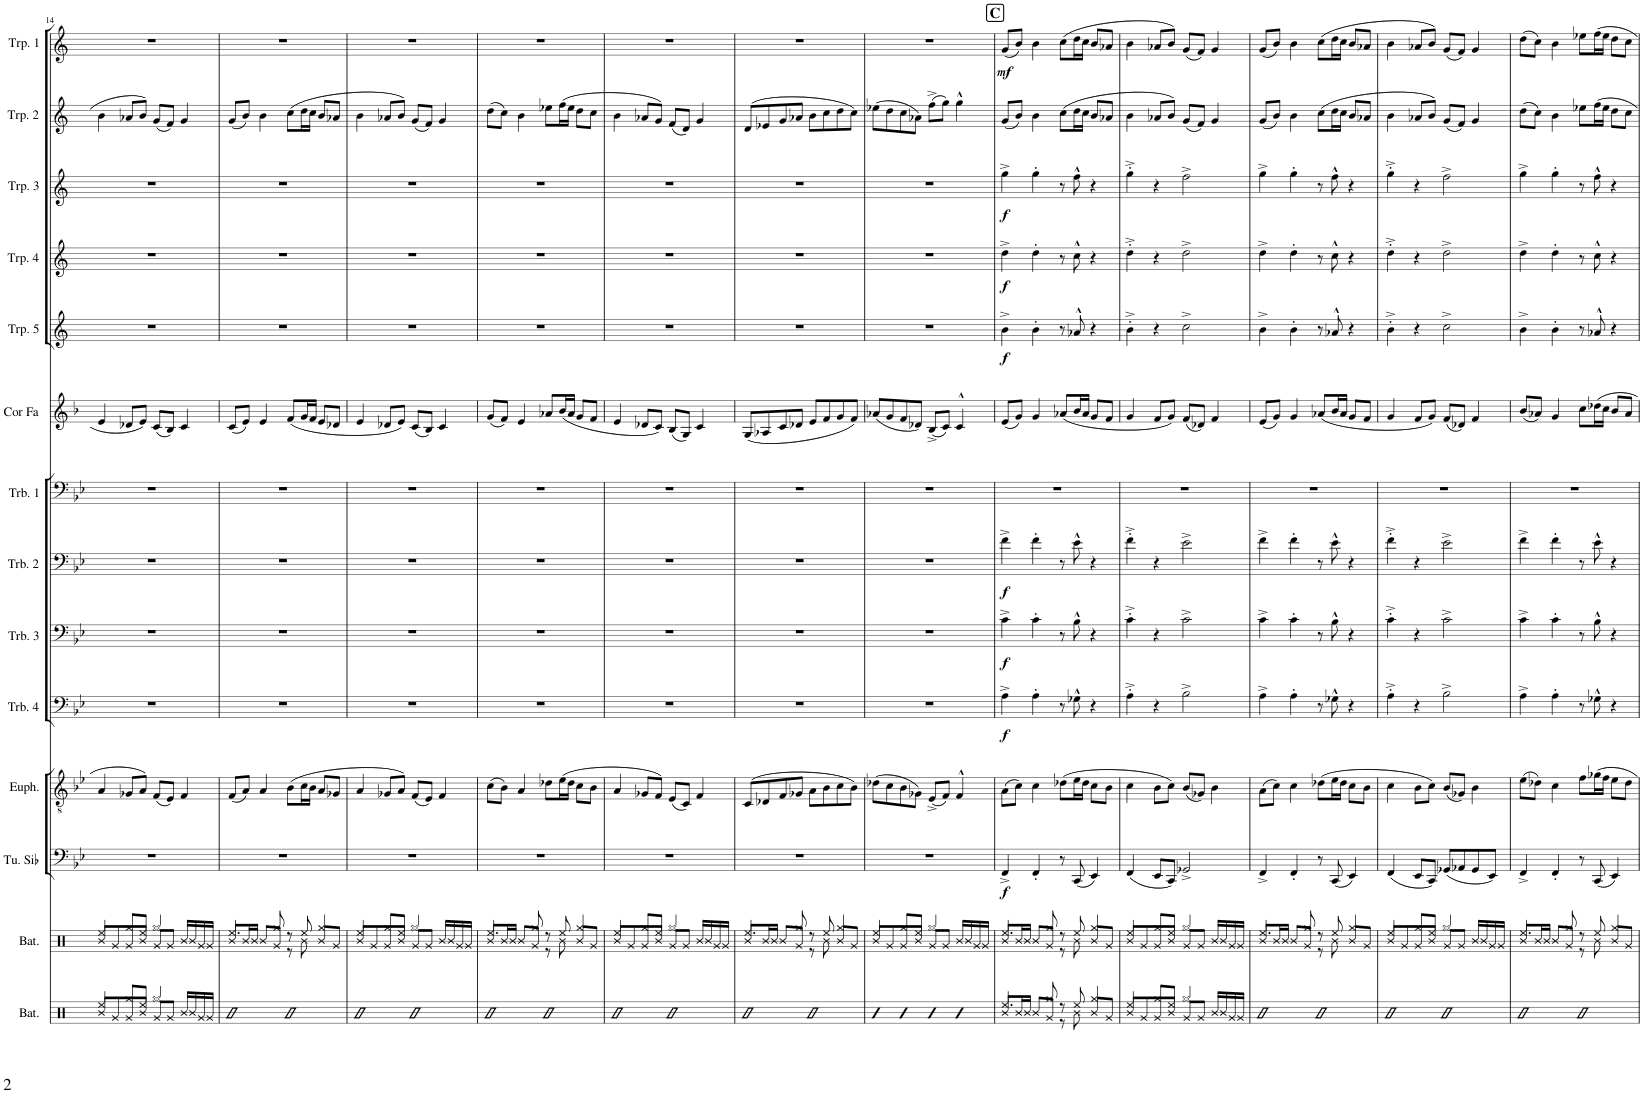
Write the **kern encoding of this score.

**kern	**kern	**kern	**dynam	**kern	**kern	**dynam	**kern	**dynam	**kern	**dynam	**kern	**kern	**kern	**dynam	**kern	**dynam	**kern	**dynam	**kern	**kern	**dynam
*part14	*part13	*part12	*part12	*part11	*part10	*part10	*part9	*part9	*part8	*part8	*part7	*part6	*part5	*part5	*part4	*part4	*part3	*part3	*part2	*part1	*part1
*staff14	*staff13	*staff12	*staff12	*staff11	*staff10	*staff10	*staff9	*staff9	*staff8	*staff8	*staff7	*staff6	*staff5	*staff5	*staff4	*staff4	*staff3	*staff3	*staff2	*staff1	*staff1
*I"Batterie	*I"Batterie	*I"Tuba en Sib	*	*I"Euphonium	*I"Trombone 4	*	*I"Trombone 3	*	*I"Trombone 2	*	*I"Trombone 1	*I"Cor en Fa	*I"Trompette 5	*	*I"Trompette 4	*	*I"Trompette 3	*	*I"Trompette 2	*I"Trompette 1	*
*I'Bat.	*I'Bat.	*I'Tu. Sib	*	*I'Euph.	*I'Trb. 4	*	*I'Trb. 3	*	*I'Trb. 2	*	*I'Trb. 1	*I'Cor Fa	*I'Trp. 5	*	*I'Trp. 4	*	*I'Trp. 3	*	*I'Trp. 2	*I'Trp. 1	*
!!LO:PB:g=z
*clefX	*clefX	*clefF4	*	*clefGv2	*clefF4	*	*clefF4	*	*clefF4	*	*clefF4	*clefG2	*clefG2	*	*clefG2	*	*clefG2	*	*clefG2	*clefG2	*
*	*	*	*	*	*	*	*	*	*	*	*	*Trd4c7	*Trd1c2	*	*Trd1c2	*	*Trd1c2	*	*Trd1c2	*Trd1c2	*
*k[]	*k[]	*k[b-e-]	*	*k[b-e-]	*k[b-e-]	*	*k[b-e-]	*	*k[b-e-]	*	*k[b-e-]	*k[b-]	*k[]	*	*k[]	*	*k[]	*	*k[]	*k[]	*
*M2/2	*M2/2	*M2/2	*	*M2/2	*M2/2	*	*M2/2	*	*M2/2	*	*M2/2	*M2/2	*M2/2	*	*M2/2	*	*M2/2	*	*M2/2	*M2/2	*
=14	=14	=14	=14	=14	=14	=14	=14	=14	=14	=14	=14	=14	=14	=14	=14	=14	=14	=14	=14	=14	=14
*^	*^	*	*	*	*	*	*	*	*	*	*	*	*	*	*	*	*	*	*	*	*
4Ree/	8R/L	4Ree/	8R/L	1r	.	4A/	1r	.	1r	.	1r	.	1r	4e/	1r	.	1r	.	1r	.	4b\	1r	.
.	8Rg/	.	8Rg/	.	.	.	.	.	.	.	.	.	.	.	.	.	.	.	.	.	.	.	.
8Rgg/L	8Rg/	8Rgg/L	8Rg/	.	.	8G-X/L	.	.	.	.	.	.	.	8d-X/L	.	.	.	.	.	.	8a-X/L	.	.
8Ree/J	8R/J	8Ree/J	8R/J	.	.	8A/J	.	.	.	.	.	.	.	8e/J	.	.	.	.	.	.	8b/J	.	.
2Rgg/	8Rg/L	2Rgg/	8Rg/L	.	.	(8F/L	.	.	.	.	.	.	.	(8c/L	.	.	.	.	.	.	(8g/L	.	.
.	8Rg/J	.	8Rg/J	.	.	8E-/J)	.	.	.	.	.	.	.	8B-/J)	.	.	.	.	.	.	8f/J)	.	.
.	16R/LL	.	16R/LL	.	.	4F/	.	.	.	.	.	.	.	4c/	.	.	.	.	.	.	4g/	.	.
.	16R/	.	16R/	.	.	.	.	.	.	.	.	.	.	.	.	.	.	.	.	.	.	.	.
.	16Rg/	.	16Rg/	.	.	.	.	.	.	.	.	.	.	.	.	.	.	.	.	.	.	.	.
.	16Rg/JJ	.	16Rg/JJ	.	.	.	.	.	.	.	.	.	.	.	.	.	.	.	.	.	.	.	.
*v	*v	*	*	*	*	*	*	*	*	*	*	*	*	*	*	*	*	*	*	*	*	*	*
=15	=15	=15	=15	=15	=15	=15	=15	=15	=15	=15	=15	=15	=15	=15	=15	=15	=15	=15	=15	=15	=15	=15
2R	4.Ree/	8R/L	1r	.	(8F/L	1r	.	1r	.	1r	.	1r	(8c/L	1r	.	1r	.	1r	.	(8g/L	1r	.
.	.	16R/L	.	.	8A/J)	.	.	.	.	.	.	.	8e/J)	.	.	.	.	.	.	8b/J)	.	.
.	.	16R/JJ	.	.	.	.	.	.	.	.	.	.	.	.	.	.	.	.	.	.	.	.
.	.	8R/L	.	.	4A/	.	.	.	.	.	.	.	4e/	.	.	.	.	.	.	4b\	.	.
.	8Rgg/	8Rg/J	.	.	.	.	.	.	.	.	.	.	.	.	.	.	.	.	.	.	.	.
2R	8r	8r	.	.	(8B-\L	.	.	.	.	.	.	.	(8f/L	.	.	.	.	.	.	(8cc\L	.	.
.	8Ree/	8R\	.	.	16c\L	.	.	.	.	.	.	.	16g/L	.	.	.	.	.	.	16dd\L	.	.
.	.	.	.	.	16B-\JJ	.	.	.	.	.	.	.	16f/JJ	.	.	.	.	.	.	16cc\JJ	.	.
.	4Rgg/	8R/L	.	.	8A/L	.	.	.	.	.	.	.	8e/L	.	.	.	.	.	.	8b/L	.	.
.	.	8Rg/J	.	.	8G-X/J	.	.	.	.	.	.	.	8d-X/J	.	.	.	.	.	.	8a-X/J	.	.
=16	=16	=16	=16	=16	=16	=16	=16	=16	=16	=16	=16	=16	=16	=16	=16	=16	=16	=16	=16	=16	=16	=16
2R	4Ree/	8R/L	1r	.	4A/	1r	.	1r	.	1r	.	1r	4e/	1r	.	1r	.	1r	.	4b\	1r	.
.	.	8Rg/	.	.	.	.	.	.	.	.	.	.	.	.	.	.	.	.	.	.	.	.
.	8Rgg/L	8Rg/	.	.	8G-X/L	.	.	.	.	.	.	.	8d-X/L	.	.	.	.	.	.	8a-X/L	.	.
.	8Ree/J	8R/J	.	.	8A/J)	.	.	.	.	.	.	.	8e/J)	.	.	.	.	.	.	8b/J)	.	.
2R	2Rgg/	8Rg/L	.	.	(8F/L	.	.	.	.	.	.	.	(8c/L	.	.	.	.	.	.	(8g/L	.	.
.	.	8Rg/J	.	.	8E-/J)	.	.	.	.	.	.	.	8B-/J)	.	.	.	.	.	.	8f/J)	.	.
.	.	16R/LL	.	.	4F/	.	.	.	.	.	.	.	4c/	.	.	.	.	.	.	4g/	.	.
.	.	16R/	.	.	.	.	.	.	.	.	.	.	.	.	.	.	.	.	.	.	.	.
.	.	16Rg/	.	.	.	.	.	.	.	.	.	.	.	.	.	.	.	.	.	.	.	.
.	.	16Rg/JJ	.	.	.	.	.	.	.	.	.	.	.	.	.	.	.	.	.	.	.	.
=17	=17	=17	=17	=17	=17	=17	=17	=17	=17	=17	=17	=17	=17	=17	=17	=17	=17	=17	=17	=17	=17	=17
2R	4.Ree/	8R/L	1r	.	(8c\L	1r	.	1r	.	1r	.	1r	(8g/L	1r	.	1r	.	1r	.	(8dd\L	1r	.
.	.	16R/L	.	.	8B-\J)	.	.	.	.	.	.	.	8f/J)	.	.	.	.	.	.	8cc\J)	.	.
.	.	16R/JJ	.	.	.	.	.	.	.	.	.	.	.	.	.	.	.	.	.	.	.	.
.	.	8R/L	.	.	4A/	.	.	.	.	.	.	.	4e/	.	.	.	.	.	.	4b\	.	.
.	8Rgg/	8Rg/J	.	.	.	.	.	.	.	.	.	.	.	.	.	.	.	.	.	.	.	.
2R	8r	8r	.	.	8d-X\L	.	.	.	.	.	.	.	8a-X/L	.	.	.	.	.	.	8ee-X\L	.	.
.	8Ree/	8R\	.	.	(16e-\L	.	.	.	.	.	.	.	(16b-/L	.	.	.	.	.	.	(16ff\L	.	.
.	.	.	.	.	16d-\JJ	.	.	.	.	.	.	.	16a-/JJ	.	.	.	.	.	.	16ee-\JJ	.	.
.	4Rgg/	8R/L	.	.	8c\L	.	.	.	.	.	.	.	8g/L	.	.	.	.	.	.	8dd\L	.	.
.	.	8Rg/J	.	.	8B-\J	.	.	.	.	.	.	.	8f/J	.	.	.	.	.	.	8cc\J	.	.
=18	=18	=18	=18	=18	=18	=18	=18	=18	=18	=18	=18	=18	=18	=18	=18	=18	=18	=18	=18	=18	=18	=18
2R	4Ree/	8R/L	1r	.	4A/	1r	.	1r	.	1r	.	1r	4e/	1r	.	1r	.	1r	.	4b\	1r	.
.	.	8Rg/	.	.	.	.	.	.	.	.	.	.	.	.	.	.	.	.	.	.	.	.
.	8Rgg/L	8Rg/	.	.	8G-X/L	.	.	.	.	.	.	.	8d-X/L	.	.	.	.	.	.	8a-X/L	.	.
.	8Ree/J	8R/J	.	.	8F/J)	.	.	.	.	.	.	.	8c/J)	.	.	.	.	.	.	8g/J)	.	.
2R	2Rgg/	8Rg/L	.	.	(8E-/L	.	.	.	.	.	.	.	(8B-/L	.	.	.	.	.	.	(8f/L	.	.
.	.	8Rg/J	.	.	8C/J)	.	.	.	.	.	.	.	8G/J)	.	.	.	.	.	.	8d/J)	.	.
.	.	16R/LL	.	.	4F/	.	.	.	.	.	.	.	4c/	.	.	.	.	.	.	4g/	.	.
.	.	16R/	.	.	.	.	.	.	.	.	.	.	.	.	.	.	.	.	.	.	.	.
.	.	16Rg/	.	.	.	.	.	.	.	.	.	.	.	.	.	.	.	.	.	.	.	.
.	.	16Rg/JJ	.	.	.	.	.	.	.	.	.	.	.	.	.	.	.	.	.	.	.	.
=19	=19	=19	=19	=19	=19	=19	=19	=19	=19	=19	=19	=19	=19	=19	=19	=19	=19	=19	=19	=19	=19	=19
2R	4.Ree/	8R/L	1r	.	(8C/L	1r	.	1r	.	1r	.	1r	(8G/L	1r	.	1r	.	1r	.	(8d/L	1r	.
.	.	16R/L	.	.	8D-X/	.	.	.	.	.	.	.	8A-X/	.	.	.	.	.	.	8e-X/	.	.
.	.	16R/JJ	.	.	.	.	.	.	.	.	.	.	.	.	.	.	.	.	.	.	.	.
.	.	8R/L	.	.	8F/	.	.	.	.	.	.	.	8c/	.	.	.	.	.	.	8g/	.	.
.	8Rgg/	8Rg/J	.	.	8G-X/J	.	.	.	.	.	.	.	8d-X/J	.	.	.	.	.	.	8a-X/J	.	.
2R	8r	8r	.	.	8A\L	.	.	.	.	.	.	.	8e/L	.	.	.	.	.	.	8b\L	.	.
.	8Ree/	8R\	.	.	8B-\	.	.	.	.	.	.	.	8f/	.	.	.	.	.	.	8cc\	.	.
.	4Rgg/	8R/L	.	.	8c\	.	.	.	.	.	.	.	8g/	.	.	.	.	.	.	8dd\	.	.
.	.	8Rg/J	.	.	8B-\J)	.	.	.	.	.	.	.	8f/J)	.	.	.	.	.	.	8cc\J)	.	.
=20	=20	=20	=20	=20	=20	=20	=20	=20	=20	=20	=20	=20	=20	=20	=20	=20	=20	=20	=20	=20	=20	=20
4R	4Ree/	8R/L	1r	.	(8d-X\L	1r	.	1r	.	1r	.	1r	(8a-X/L	1r	.	1r	.	1r	.	(8ee-X\L	1r	.
.	.	8Rg/	.	.	8c\	.	.	.	.	.	.	.	8g/	.	.	.	.	.	.	8dd\	.	.
4R	8Rgg/L	8Rg/	.	.	8B-\	.	.	.	.	.	.	.	8f/	.	.	.	.	.	.	8cc\	.	.
.	8Ree/J	8R/J	.	.	8G-X\J)	.	.	.	.	.	.	.	8d-X/J)	.	.	.	.	.	.	8a-X\J)	.	.
4R	2Rgg/	8Rg/L	.	.	(8E-^/L	.	.	.	.	.	.	.	(8B-^/L	.	.	.	.	.	.	(8ff^\L	.	.
.	.	8Rg/J	.	.	8F/J)	.	.	.	.	.	.	.	8c/J)	.	.	.	.	.	.	8gg\J)	.	.
4R	.	16R/LL	.	.	4F^^/	.	.	.	.	.	.	.	4c^^/	.	.	.	.	.	.	4gg^^\	.	.
.	.	16R/	.	.	.	.	.	.	.	.	.	.	.	.	.	.	.	.	.	.	.	.
.	.	16Rg/	.	.	.	.	.	.	.	.	.	.	.	.	.	.	.	.	.	.	.	.
.	.	16Rg/JJ	.	.	.	.	.	.	.	.	.	.	.	.	.	.	.	.	.	.	.	.
!!LO:REH:place=s1:a:B:cj:fs=14:t=C
=21	=21	=21	=21	=21	=21	=21	=21	=21	=21	=21	=21	=21	=21	=21	=21	=21	=21	=21	=21	=21	=21	=21
*^	*	*	*	*	*	*	*	*	*	*	*	*	*	*	*	*	*	*	*	*	*	*
!	!	!	!	!	!LO:DY:b	!	!	!LO:DY:b	!	!LO:DY:b	!	!LO:DY:b	!	!	!	!LO:DY:b	!	!LO:DY:b	!	!LO:DY:b	!	!	!LO:DY:b
4.Ree/	8R/L	4.Ree/	8R/L	4FF^/	f	(8A\L	4A^\	f	4c^\	f	4f^\	f	1r	(8e/L	4b^\	f	4dd^\	f	4gg^\	f	(8g/L	(8g/L	mf
.	16R/L	.	16R/L	.	.	8c\J)	.	.	.	.	.	.	.	8g/J)	.	.	.	.	.	.	8b/J)	8b/J)	.
.	16R/JJ	.	16R/JJ	.	.	.	.	.	.	.	.	.	.	.	.	.	.	.	.	.	.	.	.
.	8R/L	.	8R/L	4FF'/	.	4c\	4A'\	.	4c'\	.	4f'\	.	.	4g/	4b'\	.	4dd'\	.	4gg'\	.	4b\	4b\	.
8Rgg/	8Rg/J	8Rgg/	8Rg/J	.	.	.	.	.	.	.	.	.	.	.	.	.	.	.	.	.	.	.	.
8r	8r	8r	8r	8r	.	(8d-X\L	8r	.	8r	.	8r	.	.	(8a-X/L	8r	.	8r	.	8r	.	(8cc\L	(8cc\L	.
8Ree/	8R\	8Ree/	8R\	(8CC/	.	16e-\L	8G-X^^\	.	8B-^^\	.	8e-^^\	.	.	16b-/L	8a-X^^/	.	8cc^^\	.	8ff^^\	.	16dd\L	16dd\L	.
.	.	.	.	.	.	16d-\JJ	.	.	.	.	.	.	.	16a-/JJ	.	.	.	.	.	.	16cc\JJ	16cc\JJ	.
4Rgg/	8R/L	4Rgg/	8R/L	4EE-/)	.	8c\L	4r	.	4r	.	4r	.	.	8g/L	4r	.	4r	.	4r	.	8b/L	8b/L	.
.	8Rg/J	.	8Rg/J	.	.	8B-\J	.	.	.	.	.	.	.	8f/J	.	.	.	.	.	.	8a-X/J	8a-X/J	.
=22	=22	=22	=22	=22	=22	=22	=22	=22	=22	=22	=22	=22	=22	=22	=22	=22	=22	=22	=22	=22	=22	=22	=22
4Ree/	8R/L	4Ree/	8R/L	(4FF/	.	4c\	4A'^\	.	4c'^\	.	4f'^\	.	1r	4g/	4b'^\	.	4dd'^\	.	4gg'^\	.	4b\	4b\	.
.	8Rg/	.	8Rg/	.	.	.	.	.	.	.	.	.	.	.	.	.	.	.	.	.	.	.	.
8Rgg/L	8Rg/	8Rgg/L	8Rg/	8EE-/L	.	8B-\L	4r	.	4r	.	4r	.	.	8f/L	4r	.	4r	.	4r	.	8a-X/L	8a-X/L	.
8Ree/J	8R/J	8Ree/J	8R/J	8CC/J)	.	8c\J)	.	.	.	.	.	.	.	8g/J)	.	.	.	.	.	.	8b/J)	8b/J)	.
2Rgg/	8Rg/L	2Rgg/	8Rg/L	2GG-X^/	.	(8B-/L	2B-^\	.	2c^\	.	2e-^\	.	.	(8f/L	2cc^\	.	2dd^\	.	2ff^\	.	(8g/L	(8g/L	.
.	8Rg/J	.	8Rg/J	.	.	8G-X/J)	.	.	.	.	.	.	.	8d-X/J)	.	.	.	.	.	.	8f/J)	8f/J)	.
.	16R/LL	.	16R/LL	.	.	4B-\	.	.	.	.	.	.	.	4f/	.	.	.	.	.	.	4g/	4g/	.
.	16R/	.	16R/	.	.	.	.	.	.	.	.	.	.	.	.	.	.	.	.	.	.	.	.
.	16Rg/	.	16Rg/	.	.	.	.	.	.	.	.	.	.	.	.	.	.	.	.	.	.	.	.
.	16Rg/JJ	.	16Rg/JJ	.	.	.	.	.	.	.	.	.	.	.	.	.	.	.	.	.	.	.	.
*v	*v	*	*	*	*	*	*	*	*	*	*	*	*	*	*	*	*	*	*	*	*	*	*
=23	=23	=23	=23	=23	=23	=23	=23	=23	=23	=23	=23	=23	=23	=23	=23	=23	=23	=23	=23	=23	=23	=23
2R	4.Ree/	8R/L	4FF^/	.	(8A\L	4A^\	.	4c^\	.	4f^\	.	1r	(8e/L	4b^\	.	4dd^\	.	4gg^\	.	(8g/L	(8g/L	.
.	.	16R/L	.	.	8c\J)	.	.	.	.	.	.	.	8g/J)	.	.	.	.	.	.	8b/J)	8b/J)	.
.	.	16R/JJ	.	.	.	.	.	.	.	.	.	.	.	.	.	.	.	.	.	.	.	.
.	.	8R/L	4FF'/	.	4c\	4A'\	.	4c'\	.	4f'\	.	.	4g/	4b'\	.	4dd'\	.	4gg'\	.	4b\	4b\	.
.	8Rgg/	8Rg/J	.	.	.	.	.	.	.	.	.	.	.	.	.	.	.	.	.	.	.	.
2R	8r	8r	8r	.	(8d-X\L	8r	.	8r	.	8r	.	.	(8a-X/L	8r	.	8r	.	8r	.	(8cc\L	(8cc\L	.
.	8Ree/	8R\	(8CC/	.	16e-\L	8G-X^^\	.	8B-^^\	.	8e-^^\	.	.	16b-/L	8a-X^^/	.	8cc^^\	.	8ff^^\	.	16dd\L	16dd\L	.
.	.	.	.	.	16d-\JJ	.	.	.	.	.	.	.	16a-/JJ	.	.	.	.	.	.	16cc\JJ	16cc\JJ	.
.	4Rgg/	8R/L	4EE-/)	.	8c\L	4r	.	4r	.	4r	.	.	8g/L	4r	.	4r	.	4r	.	8b/L	8b/L	.
.	.	8Rg/J	.	.	8B-\J	.	.	.	.	.	.	.	8f/J	.	.	.	.	.	.	8a-X/J	8a-X/J	.
=24	=24	=24	=24	=24	=24	=24	=24	=24	=24	=24	=24	=24	=24	=24	=24	=24	=24	=24	=24	=24	=24	=24
2R	4Ree/	8R/L	(4FF/	.	4c\	4A'^\	.	4c'^\	.	4f'^\	.	1r	4g/	4b'^\	.	4dd'^\	.	4gg'^\	.	4b\	4b\	.
.	.	8Rg/	.	.	.	.	.	.	.	.	.	.	.	.	.	.	.	.	.	.	.	.
.	8Rgg/L	8Rg/	8EE-/L	.	8B-\L	4r	.	4r	.	4r	.	.	8f/L	4r	.	4r	.	4r	.	8a-X/L	8a-X/L	.
.	8Ree/J	8R/J	8CC/J)	.	8c\J)	.	.	.	.	.	.	.	8g/J)	.	.	.	.	.	.	8b/J)	8b/J)	.
2R	2Rgg/	8Rg/L	(8GG-X/L	.	(8B-/L	2B-^\	.	2c^\	.	2e-^\	.	.	(8f/L	2cc^\	.	2dd^\	.	2ff^\	.	(8g/L	(8g/L	.
.	.	8Rg/J	8AA-X/	.	8G-X/J)	.	.	.	.	.	.	.	8d-X/J)	.	.	.	.	.	.	8f/J)	8f/J)	.
.	.	16R/LL	8GG-/	.	4B-\	.	.	.	.	.	.	.	4f/	.	.	.	.	.	.	4g/	4g/	.
.	.	16R/	.	.	.	.	.	.	.	.	.	.	.	.	.	.	.	.	.	.	.	.
.	.	16Rg/	8EE-/J)	.	.	.	.	.	.	.	.	.	.	.	.	.	.	.	.	.	.	.
.	.	16Rg/JJ	.	.	.	.	.	.	.	.	.	.	.	.	.	.	.	.	.	.	.	.
=25	=25	=25	=25	=25	=25	=25	=25	=25	=25	=25	=25	=25	=25	=25	=25	=25	=25	=25	=25	=25	=25	=25
2R	4.Ree/	8R/L	4FF^/	.	(8e-\L	4A^\	.	4c^\	.	4f^\	.	1r	(8b-/L	4b^\	.	4dd^\	.	4gg^\	.	(8dd\L	(8dd\L	.
.	.	16R/L	.	.	8d-X\J)	.	.	.	.	.	.	.	8a-X/J)	.	.	.	.	.	.	8cc\J)	8cc\J)	.
.	.	16R/JJ	.	.	.	.	.	.	.	.	.	.	.	.	.	.	.	.	.	.	.	.
.	.	8R/L	4FF'/	.	4c\	4A'\	.	4c'\	.	4f'\	.	.	4g/	4b'\	.	4dd'\	.	4gg'\	.	4b\	4b\	.
.	8Rgg/	8Rg/J	.	.	.	.	.	.	.	.	.	.	.	.	.	.	.	.	.	.	.	.
2R	8r	8r	8r	.	8f\L	8r	.	8r	.	8r	.	.	8cc\L	8r	.	8r	.	8r	.	8ee-X\L	8ee-X\L	.
.	8Ree/	8R\	(8CC/	.	16g-X\L	8G-X^^\	.	8B-^^\	.	8e-^^\	.	.	16dd-X\L	8a-X^^/	.	8cc^^\	.	8ff^^\	.	16ff\L	16ff\L	.
.	.	.	.	.	16f\JJ	.	.	.	.	.	.	.	16cc\JJ	.	.	.	.	.	.	16ee-\JJ	16ee-\JJ	.
.	4Rgg/	8R/L	4EE-/)	.	8e-\L	4r	.	4r	.	4r	.	.	8b-/L	4r	.	4r	.	4r	.	8dd\L	8dd\L	.
.	.	8Rg/J	.	.	8d-\J	.	.	.	.	.	.	.	8a-/J	.	.	.	.	.	.	8cc\J	8cc\J	.
*	*v	*v	*	*	*	*	*	*	*	*	*	*	*	*	*	*	*	*	*	*	*	*
=	=	=	=	=	=	=	=	=	=	=	=	=	=	=	=	=	=	=	=	=	=
*-	*-	*-	*-	*-	*-	*-	*-	*-	*-	*-	*-	*-	*-	*-	*-	*-	*-	*-	*-	*-	*-
